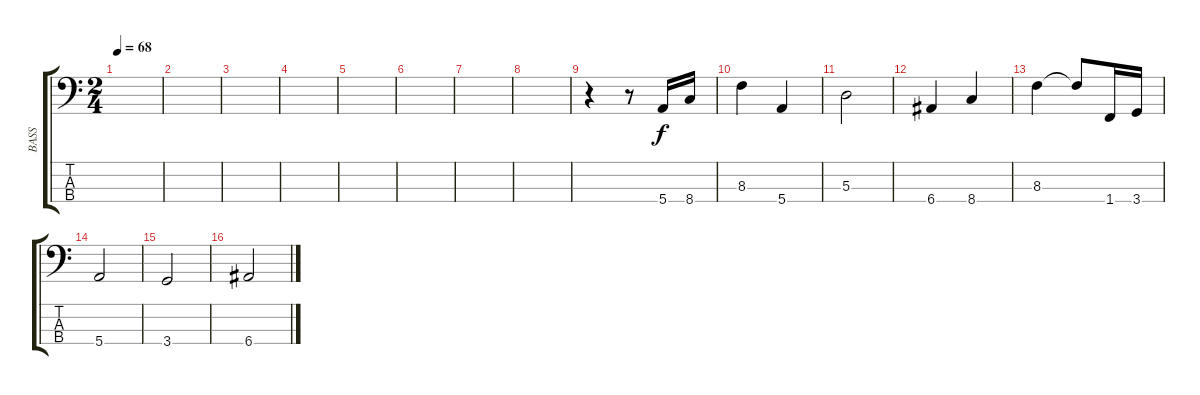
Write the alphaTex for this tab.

\track ("BASS" "BASS") {instrument electricbassfinger}
\staff {score tabs}
\tuning (G2 D2 A1 E1) {hide}
\ts (2 4)
\tempo 68
\clef f4
\ks c
|
|
|
|
|
|
|
|
r.4 r.8 5.4.16 8.4.16 |
8.3.4 5.4.4 |
5.3.2 |
6.4.4 8.4.4 |
8.3.4 8.3{t}.8 1.4.16 3.4.16 |
5.4.2 |
3.4.2 |
6.4.2
